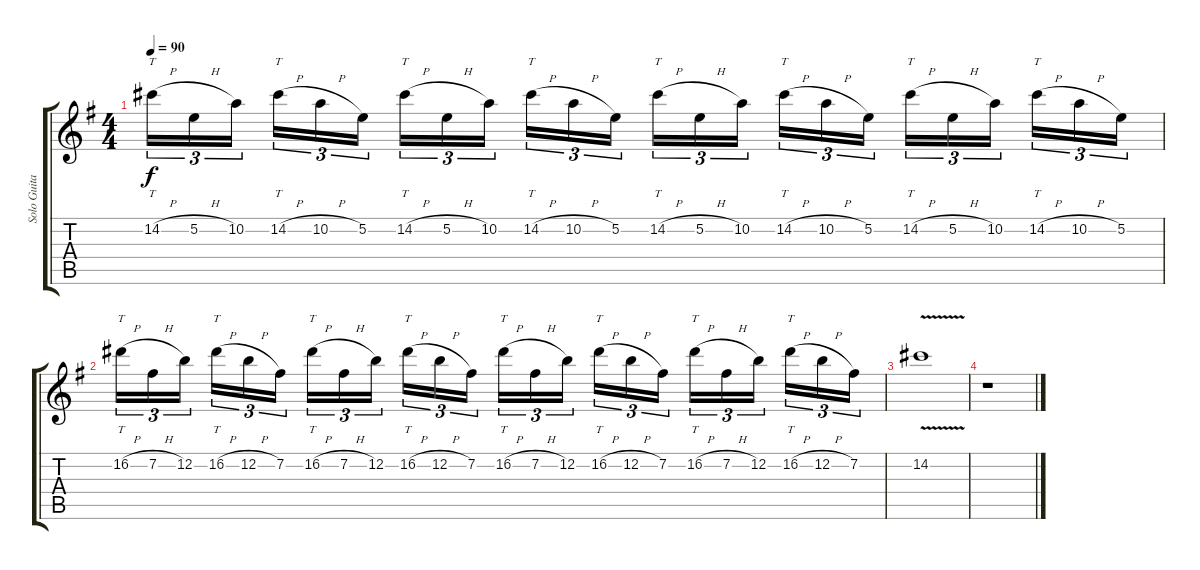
\track ("Solo Guitar 1" "Solo Guita") {instrument overdrivenguitar}
\staff {score tabs}
\tuning (E4 B3 G3 D3 A2 E2) {hide}
\ts (4 4)
\tempo 90
\clef g2
\ks eminor
14.2{h}.16{tt tu (3 2) dy f} 5.2{h}.16{tu (3 2)} 10.2.16{tu (3 2) beam splitsecondary} 14.2{h}.16{tt tu (3 2)} 10.2{h}.16{tu (3 2)} 5.2.16{tu (3 2)} 14.2{h}.16{tt tu (3 2)} 5.2{h}.16{tu (3 2)} 10.2.16{tu (3 2) beam splitsecondary} 14.2{h}.16{tt tu (3 2)} 10.2{h}.16{tu (3 2)} 5.2.16{tu (3 2)} 14.2{h}.16{tt tu (3 2)} 5.2{h}.16{tu (3 2)} 10.2.16{tu (3 2) beam splitsecondary} 14.2{h}.16{tt tu (3 2)} 10.2{h}.16{tu (3 2)} 5.2.16{tu (3 2)} 14.2{h}.16{tt tu (3 2)} 5.2{h}.16{tu (3 2)} 10.2.16{tu (3 2) beam splitsecondary} 14.2{h}.16{tt tu (3 2)} 10.2{h}.16{tu (3 2)} 5.2.16{tu (3 2)} |
16.2{h}.16{tt tu (3 2)} 7.2{h}.16{tu (3 2)} 12.2.16{tu (3 2) beam splitsecondary} 16.2{h}.16{tt tu (3 2)} 12.2{h}.16{tu (3 2)} 7.2.16{tu (3 2)} 16.2{h}.16{tt tu (3 2)} 7.2{h}.16{tu (3 2)} 12.2.16{tu (3 2) beam splitsecondary} 16.2{h}.16{tt tu (3 2)} 12.2{h}.16{tu (3 2)} 7.2.16{tu (3 2)} 16.2{h}.16{tt tu (3 2)} 7.2{h}.16{tu (3 2)} 12.2.16{tu (3 2) beam splitsecondary} 16.2{h}.16{tt tu (3 2)} 12.2{h}.16{tu (3 2)} 7.2.16{tu (3 2)} 16.2{h}.16{tt tu (3 2)} 7.2{h}.16{tu (3 2)} 12.2.16{tu (3 2) beam splitsecondary} 16.2{h}.16{tt tu (3 2)} 12.2{h}.16{tu (3 2)} 7.2.16{tu (3 2)} |
14.2{v}.1 |
r.1
